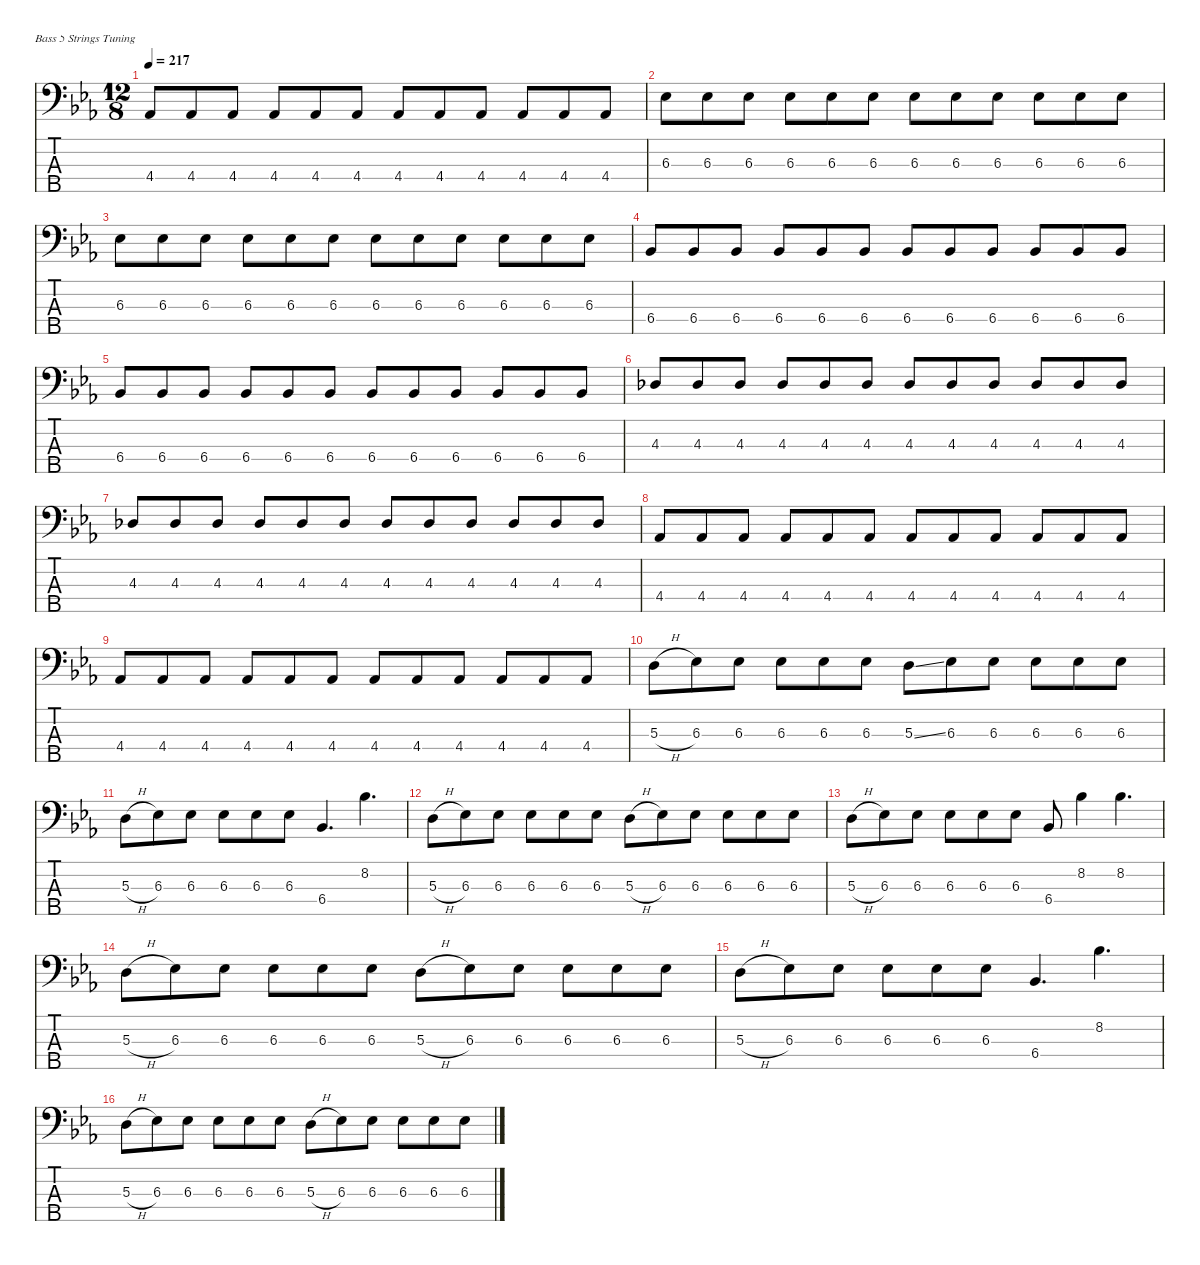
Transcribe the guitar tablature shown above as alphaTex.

\defaultSystemsLayout 4
\hideDynamics
\bracketExtendMode nobrackets
\singleTrackTrackNamePolicy hidden
\multiTrackTrackNamePolicy hidden
\firstSystemTrackNameMode fullname
\firstSystemTrackNameOrientation horizontal
\otherSystemsTrackNameOrientation horizontal
\track ("Bass" "el.bs.") {instrument electricbasspick}
\staff {score tabs}
\tuning (G2 D2 A1 E1 B0)
\ts (12 8)
\tempo 217
\clef f4
\ks eb
4.4{acc b}.8{dy f beam Up} 4.4{acc b}.8{beam Up} 4.4{acc b}.8{beam Up} 4.4{acc b}.8{beam Up} 4.4{acc b}.8{beam Up} 4.4{acc b}.8{beam Up} 4.4{acc b}.8{beam Up} 4.4{acc b}.8{beam Up} 4.4{acc b}.8{beam Up} 4.4{acc b}.8{beam Up} 4.4{acc b}.8{beam Up} 4.4{acc b}.8{beam Up} |
6.3{acc b}.8{beam Down} 6.3{acc b}.8{beam Down} 6.3{acc b}.8{beam Down} 6.3{acc b}.8{beam Down} 6.3{acc b}.8{beam Down} 6.3{acc b}.8{beam Down} 6.3{acc b}.8{beam Down} 6.3{acc b}.8{beam Down} 6.3{acc b}.8{beam Down} 6.3{acc b}.8{beam Down} 6.3{acc b}.8{beam Down} 6.3{acc b}.8{beam Down} |
6.3{acc b}.8{beam Down} 6.3{acc b}.8{beam Down} 6.3{acc b}.8{beam Down} 6.3{acc b}.8{beam Down} 6.3{acc b}.8{beam Down} 6.3{acc b}.8{beam Down} 6.3{acc b}.8{beam Down} 6.3{acc b}.8{beam Down} 6.3{acc b}.8{beam Down} 6.3{acc b}.8{beam Down} 6.3{acc b}.8{beam Down} 6.3{acc b}.8{beam Down} |
6.4{acc b}.8{beam Up} 6.4{acc b}.8{beam Up} 6.4{acc b}.8{beam Up} 6.4{acc b}.8{beam Up} 6.4{acc b}.8{beam Up} 6.4{acc b}.8{beam Up} 6.4{acc b}.8{beam Up} 6.4{acc b}.8{beam Up} 6.4{acc b}.8{beam Up} 6.4{acc b}.8{beam Up} 6.4{acc b}.8{beam Up} 6.4{acc b}.8{beam Up} |
6.4{acc b}.8{beam Up} 6.4{acc b}.8{beam Up} 6.4{acc b}.8{beam Up} 6.4{acc b}.8{beam Up} 6.4{acc b}.8{beam Up} 6.4{acc b}.8{beam Up} 6.4{acc b}.8{beam Up} 6.4{acc b}.8{beam Up} 6.4{acc b}.8{beam Up} 6.4{acc b}.8{beam Up} 6.4{acc b}.8{beam Up} 6.4{acc b}.8{beam Up} |
4.3{acc b}.8{beam Up} 4.3{acc b}.8{beam Up} 4.3{acc b}.8{beam Up} 4.3{acc b}.8{beam Up} 4.3{acc b}.8{beam Up} 4.3{acc b}.8{beam Up} 4.3{acc b}.8{beam Up} 4.3{acc b}.8{beam Up} 4.3{acc b}.8{beam Up} 4.3{acc b}.8{beam Up} 4.3{acc b}.8{beam Up} 4.3{acc b}.8{beam Up} |
4.3{acc b}.8{beam Up} 4.3{acc b}.8{beam Up} 4.3{acc b}.8{beam Up} 4.3{acc b}.8{beam Up} 4.3{acc b}.8{beam Up} 4.3{acc b}.8{beam Up} 4.3{acc b}.8{beam Up} 4.3{acc b}.8{beam Up} 4.3{acc b}.8{beam Up} 4.3{acc b}.8{beam Up} 4.3{acc b}.8{beam Up} 4.3{acc b}.8{beam Up} |
4.4{acc b}.8{beam Up} 4.4{acc b}.8{beam Up} 4.4{acc b}.8{beam Up} 4.4{acc b}.8{beam Up} 4.4{acc b}.8{beam Up} 4.4{acc b}.8{beam Up} 4.4{acc b}.8{beam Up} 4.4{acc b}.8{beam Up} 4.4{acc b}.8{beam Up} 4.4{acc b}.8{beam Up} 4.4{acc b}.8{beam Up} 4.4{acc b}.8{beam Up} |
4.4{acc b}.8{beam Up} 4.4{acc b}.8{beam Up} 4.4{acc b}.8{beam Up} 4.4{acc b}.8{beam Up} 4.4{acc b}.8{beam Up} 4.4{acc b}.8{beam Up} 4.4{acc b}.8{beam Up} 4.4{acc b}.8{beam Up} 4.4{acc b}.8{beam Up} 4.4{acc b}.8{beam Up} 4.4{acc b}.8{beam Up} 4.4{acc b}.8{beam Up} |
5.3{h acc forcenatural}.8{beam Down} 6.3{acc b}.8{beam Down} 6.3{acc b}.8{beam Down} 6.3{acc b}.8{beam Down} 6.3{acc b}.8{beam Down} 6.3{acc b}.8{beam Down} 5.3{ss acc forcenatural}.8{beam Down} 6.3{acc b}.8{beam Down} 6.3{acc b}.8{beam Down} 6.3{acc b}.8{beam Down} 6.3{acc b}.8{beam Down} 6.3{acc b}.8{beam Down} |
5.3{h acc forcenatural}.8{beam Down} 6.3{acc b}.8{beam Down} 6.3{acc b}.8{beam Down} 6.3{acc b}.8{beam Down} 6.3{acc b}.8{beam Down} 6.3{acc b}.8{beam Down} 6.4{acc b}.4{d beam Up} 8.2{acc b}.4{d beam Down} |
5.3{h acc forcenatural}.8{beam Down} 6.3{acc b}.8{beam Down} 6.3{acc b}.8{beam Down} 6.3{acc b}.8{beam Down} 6.3{acc b}.8{beam Down} 6.3{acc b}.8{beam Down} 5.3{h acc forcenatural}.8{beam Down} 6.3{acc b}.8{beam Down} 6.3{acc b}.8{beam Down} 6.3{acc b}.8{beam Down} 6.3{acc b}.8{beam Down} 6.3{acc b}.8{beam Down} |
5.3{h acc forcenatural}.8{beam Down} 6.3{acc b}.8{beam Down} 6.3{acc b}.8{beam Down} 6.3{acc b}.8{beam Down} 6.3{acc b}.8{beam Down} 6.3{acc b}.8{beam Down} 6.4{acc b}.8{beam Up} 8.2{acc b}.4{beam Down} 8.2{acc b}.4{d beam Down} |
5.3{h acc forcenatural}.8{beam Down} 6.3{acc b}.8{beam Down} 6.3{acc b}.8{beam Down} 6.3{acc b}.8{beam Down} 6.3{acc b}.8{beam Down} 6.3{acc b}.8{beam Down} 5.3{h acc forcenatural}.8{beam Down} 6.3{acc b}.8{beam Down} 6.3{acc b}.8{beam Down} 6.3{acc b}.8{beam Down} 6.3{acc b}.8{beam Down} 6.3{acc b}.8{beam Down} |
5.3{h acc forcenatural}.8{beam Down} 6.3{acc b}.8{beam Down} 6.3{acc b}.8{beam Down} 6.3{acc b}.8{beam Down} 6.3{acc b}.8{beam Down} 6.3{acc b}.8{beam Down} 6.4{acc b}.4{d beam Up} 8.2{acc b}.4{d beam Down} |
5.3{h acc forcenatural}.8{beam Down} 6.3{acc b}.8{beam Down} 6.3{acc b}.8{beam Down} 6.3{acc b}.8{beam Down} 6.3{acc b}.8{beam Down} 6.3{acc b}.8{beam Down} 5.3{h acc forcenatural}.8{beam Down} 6.3{acc b}.8{beam Down} 6.3{acc b}.8{beam Down} 6.3{acc b}.8{beam Down} 6.3{acc b}.8{beam Down} 6.3{acc b}.8{beam Down}
